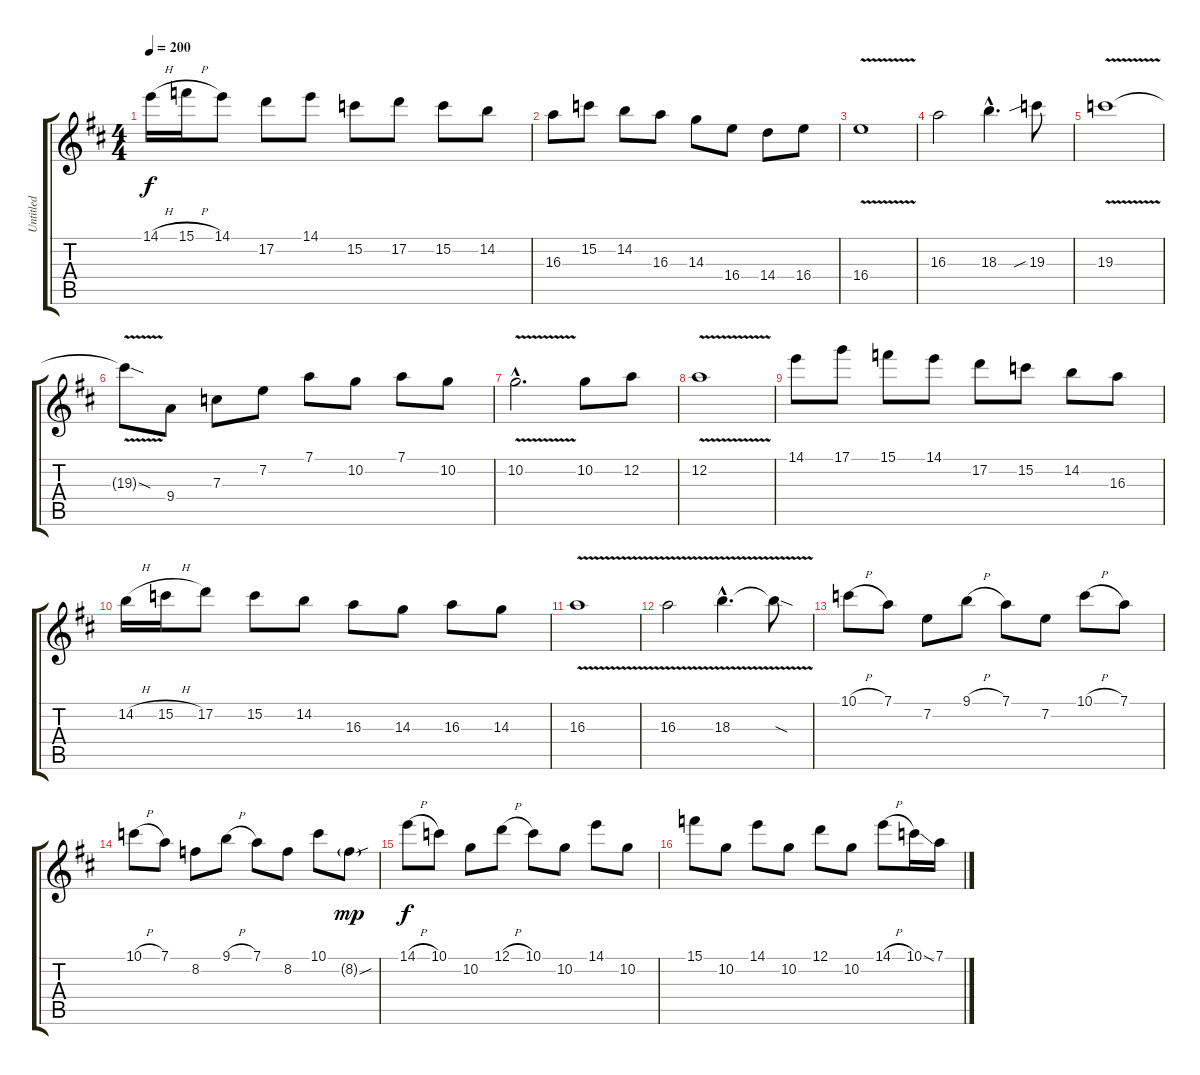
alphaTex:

\track ("Untitled" "Untitled") {instrument distortionguitar}
\staff {score tabs}
\tuning (D4 A3 F3 C3 G2 D2) {hide}
\ts (4 4)
\tempo 200
\clef g2
\ks d
14.1{h}.16{dy f} 15.1{h}.16 14.1.8 17.2.8 14.1.8 15.2.8 17.2.8 15.2.8 14.2.8 |
16.3.8 15.2.8 14.2.8 16.3.8 14.3.8 16.4.8 14.4.8 16.4.8 |
16.4{v}.1 |
16.3.2 18.3{hac}.4{d} 19.3{sib}.8 |
19.3{v}.1 |
19.3{sod t}.8 9.4.8 7.3.8 7.2.8 7.1.8 10.2.8 7.1.8 10.2.8 |
10.2{v hac}.2{d} 10.2.8 12.2.8 |
12.2{v}.1 |
14.1.8 17.1.8 15.1.8 14.1.8 17.2.8 15.2.8 14.2.8 16.3.8 |
14.2{h}.16 15.2{h}.16 17.2.8 15.2.8 14.2.8 16.3.8 14.3.8 16.3.8 14.3.8 |
16.3{v}.1 |
16.3{v}.2 18.3{v hac}.4{d} 18.3{sod t}.8 |
10.1{h}.8 7.1.8 7.2.8 9.1{h}.8 7.1.8 7.2.8 10.1{h}.8 7.1.8 |
10.1{h}.8 7.1.8 8.2.8 9.1{h}.8 7.1.8 8.2.8 10.1.8 8.2{sou g}.8{dy mp} |
14.1{h}.8{dy f} 10.1.8 10.2.8 12.1{h}.8 10.1.8 10.2.8 14.1.8 10.2.8 |
15.1.8 10.2.8 14.1.8 10.2.8 12.1.8 10.2.8 14.1{h}.8 10.1{ss}.16 7.1.16
